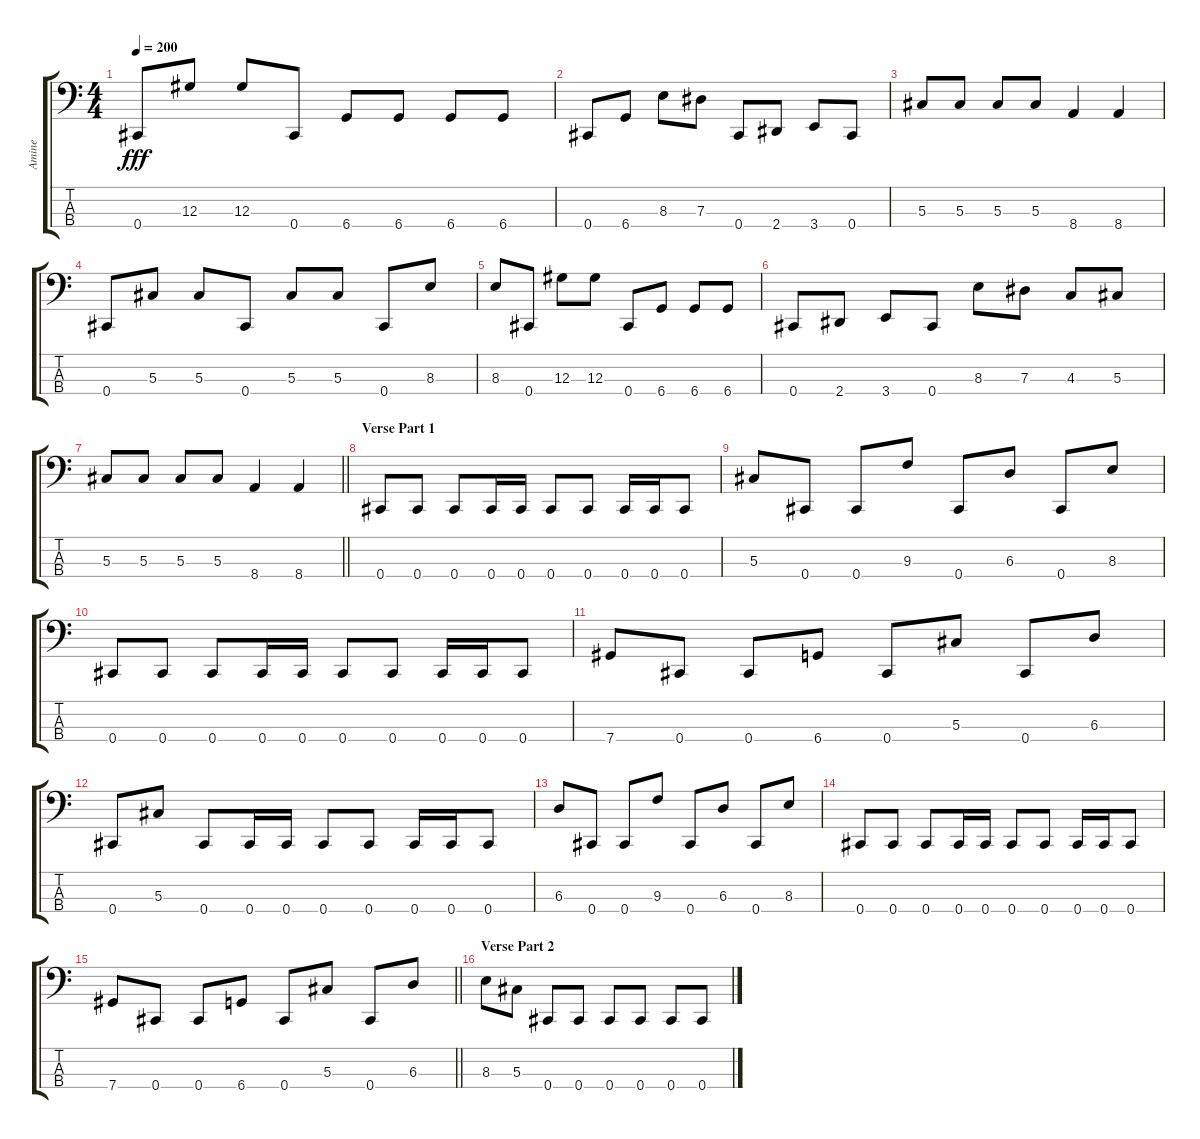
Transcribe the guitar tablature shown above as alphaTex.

\track ("Amine" "Amine") {instrument electricbassfinger}
\staff {score tabs}
\tuning (Gb2 Db2 Ab1 Db1) {hide}
\ts (4 4)
\tempo 200
\clef f4
\ks c
0.4.8{dy fff} 12.3.8 12.3.8 0.4.8 6.4.8 6.4.8 6.4.8 6.4.8 |
0.4.8 6.4.8 8.3.8 7.3.8 0.4.8 2.4.8 3.4.8 0.4.8 |
5.3.8 5.3.8 5.3.8 5.3.8 8.4.4 8.4.4 |
0.4.8 5.3.8 5.3.8 0.4.8 5.3.8 5.3.8 0.4.8 8.3.8 |
8.3.8 0.4.8 12.3.8 12.3.8 0.4.8 6.4.8 6.4.8 6.4.8 |
0.4.8 2.4.8 3.4.8 0.4.8 8.3.8 7.3.8 4.3.8 5.3.8 |
\barLineRight lightlight
5.3.8 5.3.8 5.3.8 5.3.8 8.4.4 8.4.4 |
\section ("" "Verse Part 1")
0.4.8 0.4.8 0.4.8 0.4.16 0.4.16 0.4.8 0.4.8 0.4.16 0.4.16 0.4.8 |
5.3.8 0.4.8 0.4.8 9.3.8 0.4.8 6.3.8 0.4.8 8.3.8 |
0.4.8 0.4.8 0.4.8 0.4.16 0.4.16 0.4.8 0.4.8 0.4.16 0.4.16 0.4.8 |
7.4.8 0.4.8 0.4.8 6.4.8 0.4.8 5.3.8 0.4.8 6.3.8 |
0.4.8 5.3.8 0.4.8 0.4.16 0.4.16 0.4.8 0.4.8 0.4.16 0.4.16 0.4.8 |
6.3.8 0.4.8 0.4.8 9.3.8 0.4.8 6.3.8 0.4.8 8.3.8 |
0.4.8 0.4.8 0.4.8 0.4.16 0.4.16 0.4.8 0.4.8 0.4.16 0.4.16 0.4.8 |
\barLineRight lightlight
7.4.8 0.4.8 0.4.8 6.4.8 0.4.8 5.3.8 0.4.8 6.3.8 |
\section ("" "Verse Part 2")
8.3.8 5.3.8 0.4.8 0.4.8 0.4.8 0.4.8 0.4.8 0.4.8
